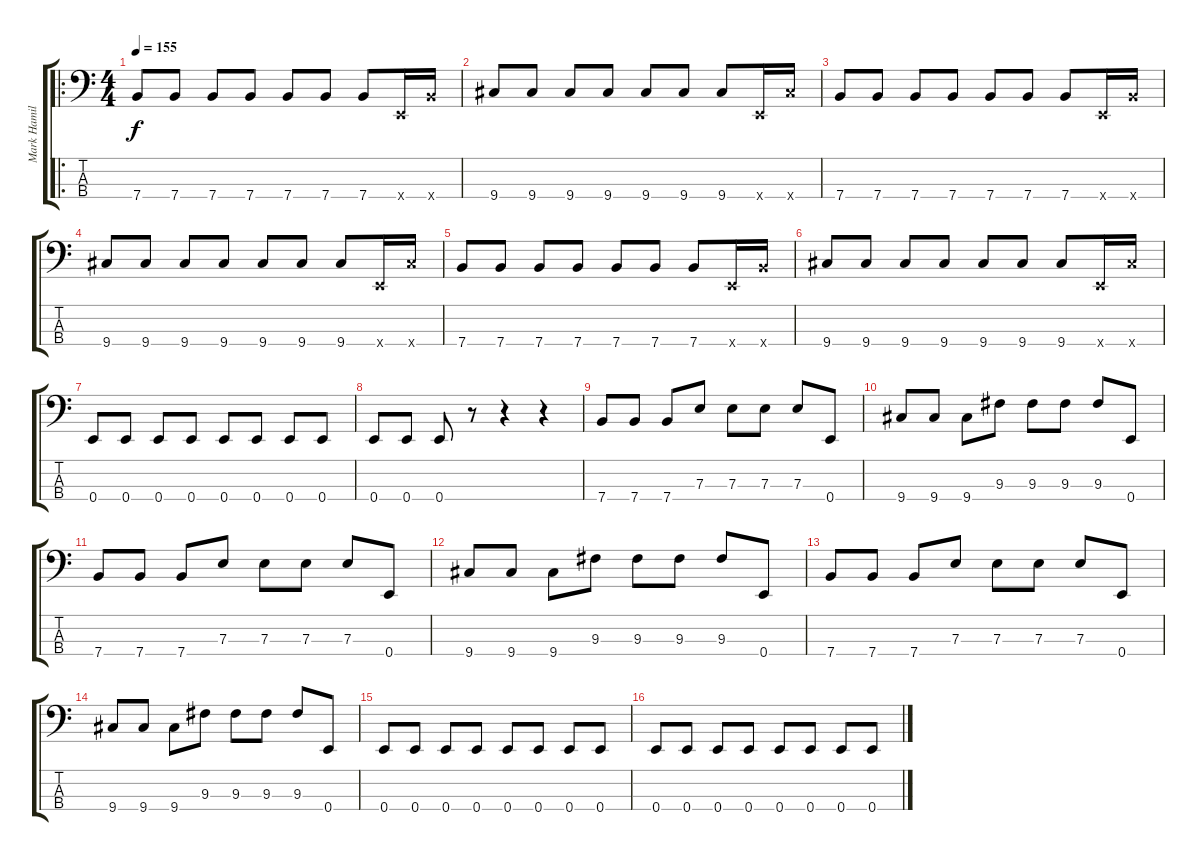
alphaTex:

\track ("Mark Hamilton" "Mark Hamil") {instrument electricbasspick}
\staff {score tabs}
\tuning (G2 D2 A1 E1) {hide}
\ro
\ts (4 4)
\tempo 155
\clef f4
\ks c
7.4.8{dy f} 7.4.8 7.4.8 7.4.8 7.4.8 7.4.8 7.4.8 0.4{x}.16 7.4{x}.16 |
9.4.8 9.4.8 9.4.8 9.4.8 9.4.8 9.4.8 9.4.8 0.4{x}.16 9.4{x}.16 |
7.4.8 7.4.8 7.4.8 7.4.8 7.4.8 7.4.8 7.4.8 0.4{x}.16 7.4{x}.16 |
9.4.8 9.4.8 9.4.8 9.4.8 9.4.8 9.4.8 9.4.8 0.4{x}.16 9.4{x}.16 |
7.4.8 7.4.8 7.4.8 7.4.8 7.4.8 7.4.8 7.4.8 0.4{x}.16 7.4{x}.16 |
9.4.8 9.4.8 9.4.8 9.4.8 9.4.8 9.4.8 9.4.8 0.4{x}.16 9.4{x}.16 |
0.4.8 0.4.8 0.4.8 0.4.8 0.4.8 0.4.8 0.4.8 0.4.8 |
0.4.8 0.4.8 0.4.8 r.8 r.4 r.4 |
7.4.8 7.4.8 7.4.8 7.3.8 7.3.8 7.3.8 7.3.8 0.4.8 |
9.4.8 9.4.8 9.4.8 9.3.8 9.3.8 9.3.8 9.3.8 0.4.8 |
7.4.8 7.4.8 7.4.8 7.3.8 7.3.8 7.3.8 7.3.8 0.4.8 |
9.4.8 9.4.8 9.4.8 9.3.8 9.3.8 9.3.8 9.3.8 0.4.8 |
7.4.8 7.4.8 7.4.8 7.3.8 7.3.8 7.3.8 7.3.8 0.4.8 |
9.4.8 9.4.8 9.4.8 9.3.8 9.3.8 9.3.8 9.3.8 0.4.8 |
0.4.8 0.4.8 0.4.8 0.4.8 0.4.8 0.4.8 0.4.8 0.4.8 |
0.4.8 0.4.8 0.4.8 0.4.8 0.4.8 0.4.8 0.4.8 0.4.8
